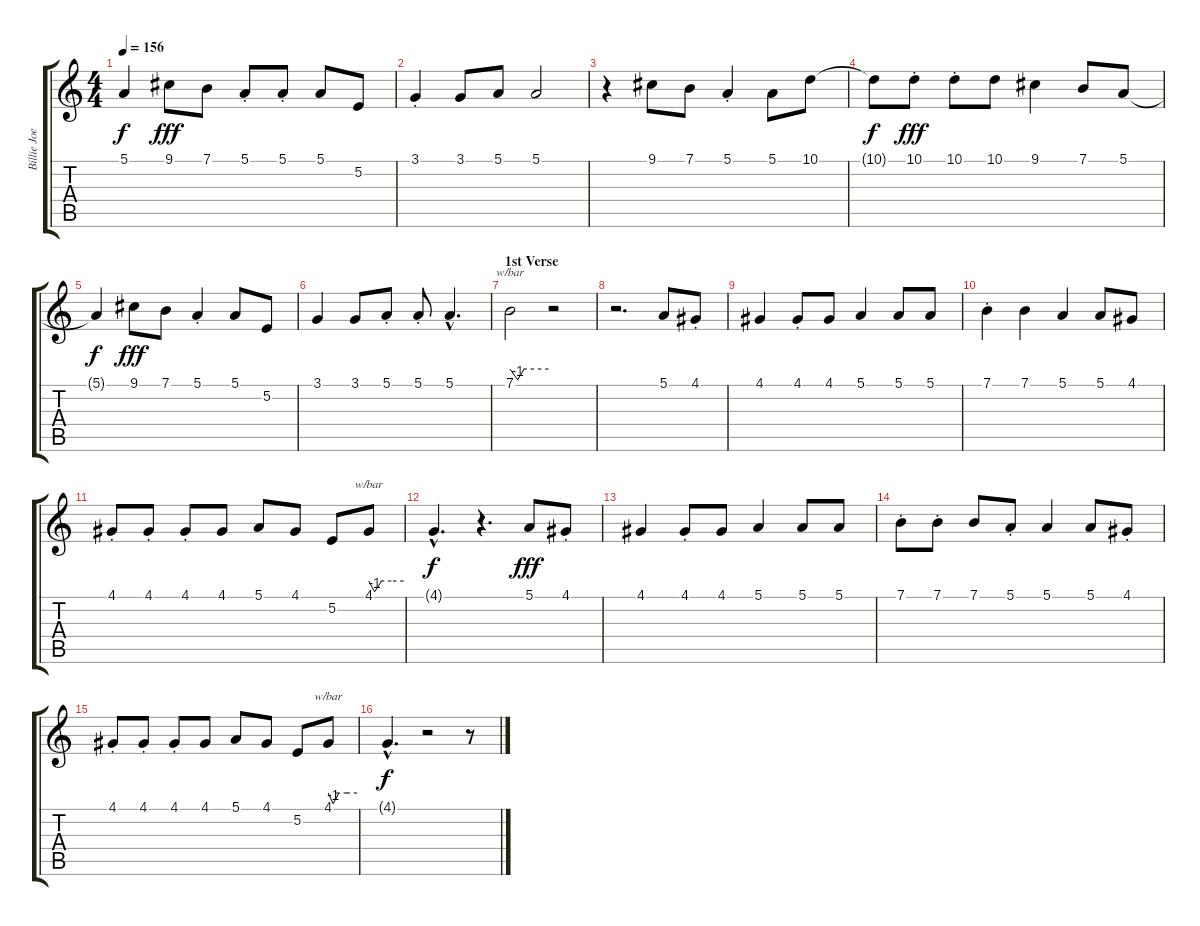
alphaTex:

\track ("Billie Joe Armstrong (Voice)" "Billie Joe") {instrument clarinet}
\staff {score tabs}
\tuning (E4 B3 G3 D3 A2 E2) {hide}
\ts (4 4)
\tempo 156
\clef g2
\ks c
5.1{t}.4{dy f} 9.1.8{dy fff} 7.1.8 5.1{st}.8 5.1{st}.8 5.1.8 5.2.8 |
3.1{st}.4 3.1.8 5.1.8 5.1.2 |
r.4 9.1.8 7.1.8 5.1{st}.4 5.1.8 10.1.8 |
10.1{t}.8{dy f} 10.1{st}.8{dy fff} 10.1{st}.8 10.1.8 9.1.4 7.1.8 5.1.8 |
5.1{t}.4{dy f} 9.1.8{dy fff} 7.1.8 5.1{st}.4 5.1.8 5.2.8 |
3.1.4 3.1.8 5.1{st}.8 5.1{st}.8 5.1{hac}.4{d} |
\section ("" "1st Verse")
7.1.2{tbe (custom default 0 0 12 -4 22 0 60 0)} r.2 |
r.2{d} 5.1.8 4.1{st}.8 |
4.1.4 4.1{st}.8 4.1.8 5.1.4 5.1.8 5.1.8 |
7.1{st}.4 7.1.4 5.1.4 5.1.8 4.1.8 |
4.1{st}.8 4.1{st}.8 4.1{st}.8 4.1.8 5.1.8 4.1.8 5.2.8 4.1.8{tbe (custom default 0 0 10 -4 22 0 39 0 60 0)} |
4.1{hac t}.4{d dy f} r.4{d} 5.1.8{dy fff} 4.1{st}.8 |
4.1.4 4.1{st}.8 4.1.8 5.1.4 5.1.8 5.1.8 |
7.1{st}.8 7.1{st}.8 7.1.8 5.1{st}.8 5.1.4 5.1.8 4.1{st}.8 |
4.1{st}.8 4.1{st}.8 4.1{st}.8 4.1.8 5.1.8 4.1.8 5.2.8 4.1.8{tbe (custom default 0 0 10 -4 22 0 39 0 60 0)} |
4.1{hac t}.4{d dy f} r.2 r.8
